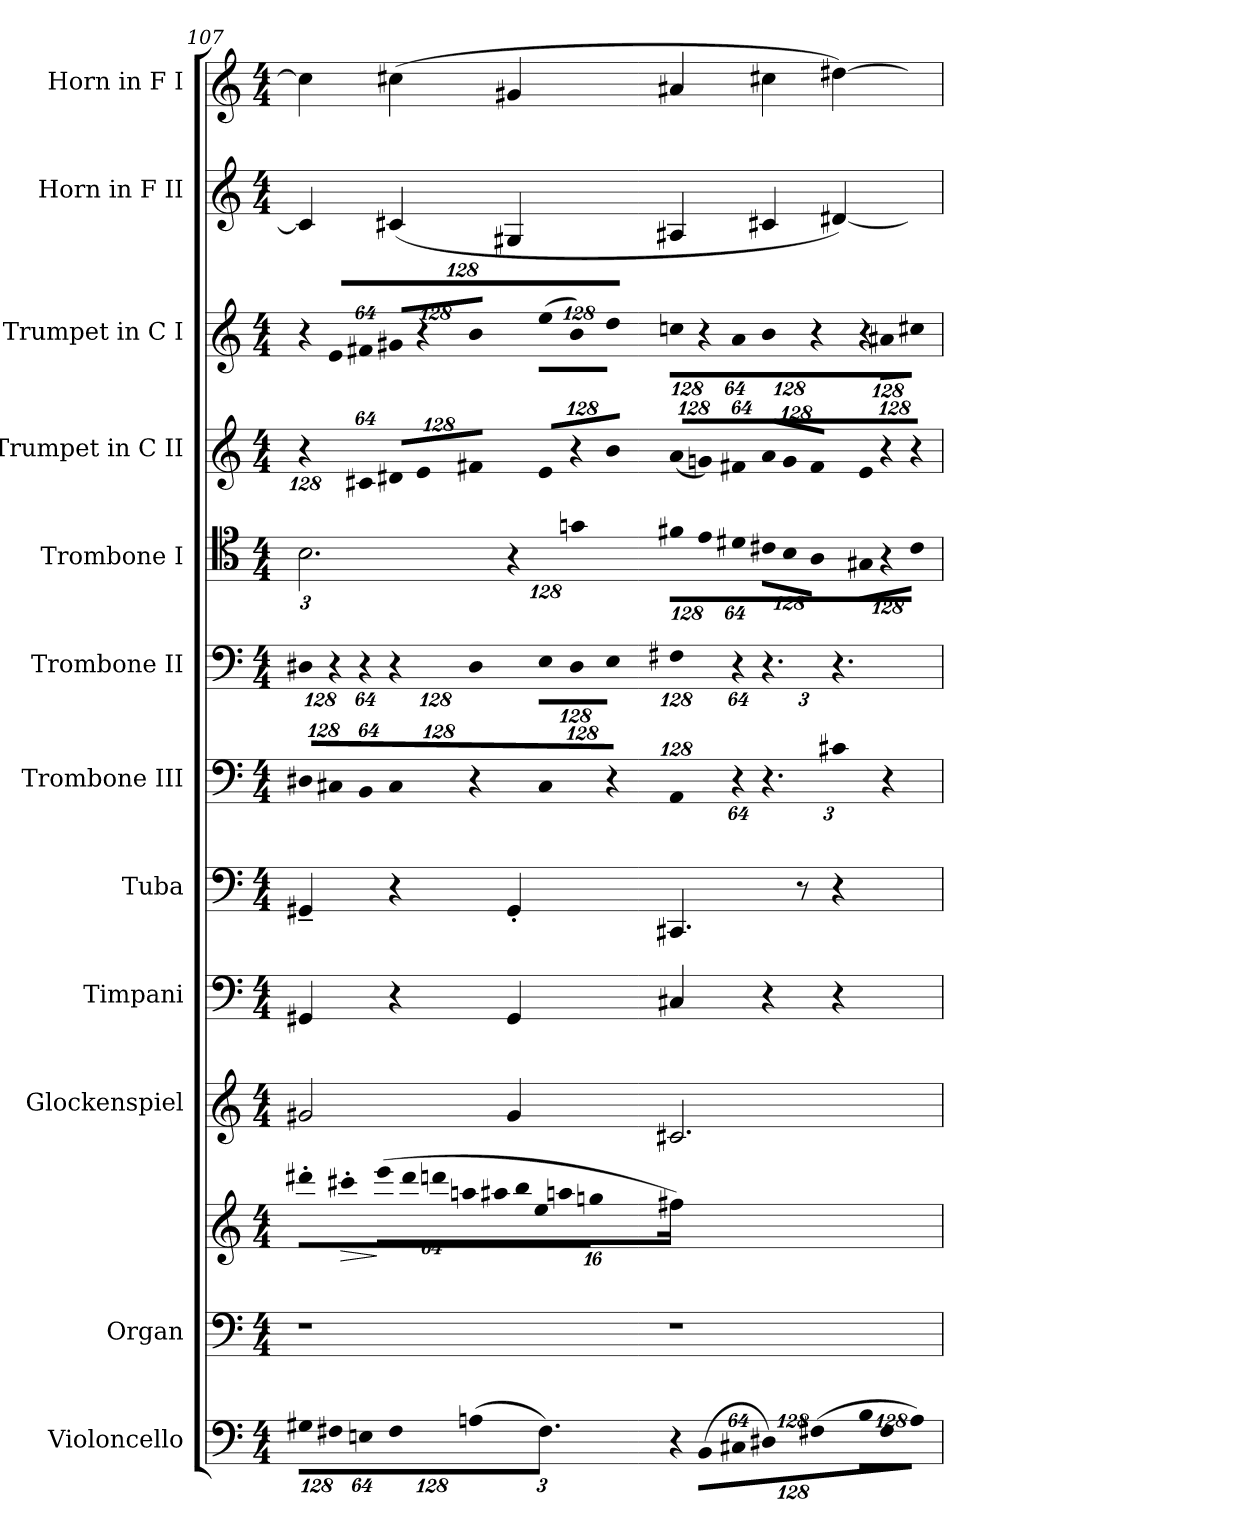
**kern	**kern	**kern	**dynam	**kern	**kern	**kern	**kern	**kern	**kern	**kern	**kern	**kern	**kern
*part12	*part11	*part11	*part11	*part10	*part9	*part8	*part7	*part6	*part5	*part4	*part3	*part2	*part1
*staff13	*staff12	*staff11	*staff11/12	*staff10	*staff9	*staff8	*staff7	*staff6	*staff5	*staff4	*staff3	*staff2	*staff1
*I"Violoncello	*I"Organ	*	*	*I"Glockenspiel	*I"Timpani	*I"Tuba	*I"Trombone III	*I"Trombone II	*I"Trombone I	*I"Trumpet in C II	*I"Trumpet in C I	*I"Horn in F II	*I"Horn in F I
*I'Vc.	*I'Org.	*	*	*I'Glock.	*I'Timp.	*I'Tba.	*I'Tbn.	*I'Tbn.	*I'Tbn.	*I'Tpt.	*I'Tpt.	*I'Hn.	*I'Hn.
*clefF4	*clefF4	*clefG2	*	*clefG2	*clefF4	*clefF4	*clefF4	*clefF4	*clefC4	*clefG2	*clefG2	*clefG2	*clefG2
*	*	*	*	*ITrd-14c-24	*	*	*	*	*	*ITrd1c2	*ITrd1c2	*ITrd4c7	*ITrd4c7
*k[]	*k[]	*k[]	*	*k[]	*k[]	*k[]	*k[]	*k[]	*k[]	*k[b-e-]	*k[b-e-]	*k[b-]	*k[b-]
*M4/4	*M4/4	*M4/4	*	*M4/4	*M4/4	*M4/4	*M4/4	*M4/4	*M4/4	*M4/4	*M4/4	*M4/4	*M4/4
*Xbrackettup	*	*	*	*	*	*	*	*	*	*	*	*	*
=107	=107	=107	=107	=107	=107	=107	=107	=107	=107	=107	=107	=107	=107
!LO:N:vis=8	!LO:N:vis=1	!	!	!	!	!	!	!	!	!	!	!	!
*	*	*Xbrackettup	*	*	*	*	*	*	*	*	*	*	*
!	!	!LO:N:vis=8	!	!	!	!	!	!	!	!	!	!	!
*	*	*	*	*	*	*	*Xbrackettup	*	*	*	*	*	*
!	!	!	!	!	!	!	!LO:N:vis=8	!	!	!	!	!	!
*	*	*	*	*	*	*	*	*Xbrackettup	*	*	*	*	*
!	!	!	!	!	!	!	!	!LO:N:vis=8	!	!	!	!	!
*	*	*	*	*	*	*	*	*	*Xbrackettup	*Xbrackettup	*	*	*
!	!	!	!	!	!	!	!	!	!	!LO:N:vis=4	!	!	!
*	*	*	*	*	*	*	*	*	*	*	*Xbrackettup	*	*
!	!	!	!	!	!	!	!	!	!	!	!LO:N:vis=8	!	!
1024%85G#Xi\L	2.r	512%59ddd#X'i\	.	2ggg#Xi/	4GG#Xi/	4GG#X~i/	1024%85D#Xi/L	1024%85D#Xi\	3.Bi\	512%85r	1024%85r	4F#i/]	4f#i\]
!LO:N:vis=8	!	!	!	!	!	!	!LO:N:vis=8	!LO:N:vis=8	!	!	!LO:N:vis=8	!	!
1024%85F#Xi\	.	.	.	.	.	.	1024%85C#Xi/	1024%85r	.	.	1024%85di/L	.	.
!	!	!LO:N:vis=8	!LO:HP:b	!	!	!	!	!	!	!	!	!	!
.	.	512%59ccc#X'i\J	>	.	.	.	.	.	.	.	.	.	.
!LO:N:vis=8	!	!	!	!	!	!	!LO:N:vis=8	!LO:N:vis=8	!	!LO:N:vis=8	!LO:N:vis=8	!	!
512%43Eni\J	.	.	.	.	.	.	512%43BBi/J	512%43r	.	512%43Bni/	512%43eni/J	.	.
!	!	!LO:N:vis=16	!	!	!	!	!	!	!	!	!	!	!
.	.	(1024%59eeei\LL	]	.	.	.	.	.	.	.	.	.	.
!LO:N:vis=4	!	!	!	!	!	!	!LO:N:vis=4	!LO:N:vis=4	!	!LO:N:vis=8	!LO:N:vis=8	!	!
512%85F#i\	.	.	.	.	4r	4r	512%85C#i/	512%85r	.	1024%85c#Xi/L	1024%85f#Xi/L	(4F#Xi/	(4f#Xi\
!	!	!LO:N:vis=16	!	!	!	!	!	!	!	!	!	!	!
.	.	1024%59ddd#i\	.	.	.	.	.	.	.	.	.	.	.
!	!	!	!	!	!	!	!	!	!	!LO:N:vis=8	!LO:N:vis=8	!	!
.	.	.	.	.	.	.	.	.	.	1024%85di/	1024%85r	.	.
!	!	!LO:N:vis=16	!	!	!	!	!	!	!	!	!	!	!
.	.	1024%59dddni\	.	.	.	.	.	.	.	.	.	.	.
!	!	!LO:N:vis=16	!	!	!	!	!	!	!	!	!	!	!
.	.	1024%59aani\	.	.	.	.	.	.	.	.	.	.	.
!LO:N:vis=8	!	!	!	!	!	!	!LO:N:vis=8	!LO:N:vis=8	!	!LO:N:vis=8	!LO:N:vis=8	!	!
(512%43Ani\	.	.	.	.	.	.	512%43r	512%43D#i\	.	512%43eni/J	512%43ai/J	.	.
!	!	!LO:N:vis=16	!	!	!	!	!	!	!	!	!	!	!
.	.	1024%59aa#Xi\	.	.	.	.	.	.	.	.	.	.	.
!	!	!	!	!	!	!	!LO:N:vis=4	!LO:N:vis=8	!LO:N:vis=4	!LO:N:vis=8	!LO:N:vis=8	!	!
6.F#i\)	.	.	.	4ggg#i/	4GG#i/	4GG#'i/	512%85C#i/	1024%85Ei\L	512%85r	1024%85di/L	(1024%85ddi\L	4C#Xi/	4c#Xi/
!	!	!LO:N:vis=16	!	!	!	!	!	!	!	!	!	!	!
.	.	1024%59bbi\	.	.	.	.	.	.	.	.	.	.	.
!	!	!LO:N:vis=16	!	!	!	!	!	!	!	!	!	!	!
.	.	1024%59eei\	.	.	.	.	.	.	.	.	.	.	.
!	!	!	!	!	!	!	!	!LO:N:vis=8	!	!LO:N:vis=8	!LO:N:vis=8	!	!
.	.	.	.	.	.	.	.	1024%85D#i\	.	1024%85r	1024%85ai\)	.	.
!	!	!LO:N:vis=16	!	!	!	!	!	!	!	!	!	!	!
.	.	1024%59aani\	.	.	.	.	.	.	.	.	.	.	.
!	!	!	!	!	!	!	!LO:N:vis=8	!LO:N:vis=8	!LO:N:vis=8	!LO:N:vis=8	!LO:N:vis=8	!	!
.	.	.	.	.	.	.	512%43r	512%43Ei\J	512%43gni\	512%43ai/J	512%43cci\J	.	.
!	!	!LO:N:vis=16	!	!	!	!	!	!	!	!	!	!	!
.	.	256%15ggni\	.	.	.	.	.	.	.	.	.	.	.
=108-	=108-	=108-	=108-	=108-	=108-	=108-	=108-	=108-	=108-	=108-	=108-	=108-	=108-
!LO:N:vis=8	!LO:N:vis=1	!	!	!	!	!	!LO:N:vis=4	!LO:N:vis=4	!LO:N:vis=8	!LO:N:vis=8	!LO:N:vis=8	!	!
1024%85r	2.r	16ff#Xi\JJ)	.	2.ccc#Xi/	4C#Xi/	4.CC#Xi/	512%85AAi/	512%85F#Xi\	1024%85f#Xi\L	(1024%85gi/L	1024%85b-Xi\L	4D#Xi/	4d#Xi/
.	.	2ryy	.	.	.	.	.	.	.	.	.	.	.
!LO:N:vis=8	!	!	!	!	!	!	!	!	!LO:N:vis=8	!LO:N:vis=8	!LO:N:vis=8	!	!
(1024%85BBi/L	.	.	.	.	.	.	.	.	1024%85ei\	1024%85fni/)	1024%85r	.	.
!LO:N:vis=8	!	!	!	!	!	!	!LO:N:vis=8	!LO:N:vis=8	!LO:N:vis=8	!LO:N:vis=8	!LO:N:vis=8	!	!
512%43C#Xi/J	.	.	.	.	.	.	512%43r	512%43r	512%43d#Xi\J	512%43eni/J	512%43gi\J	.	.
!LO:N:vis=4	!	!	!	!	!	!	!	!	!LO:N:vis=8	!LO:N:vis=8	!LO:N:vis=4	!	!
512%85D#Xi\)	.	.	.	.	4r	.	6.r	6.r	1024%85c#Xi\L	1024%85gi/L	512%85ai\	4F#Xi/	4f#Xi\
!	!	!	!	!	!	!	!	!	!LO:N:vis=8	!LO:N:vis=8	!	!	!
.	.	.	.	.	.	.	.	.	1024%85Bi\	1024%85fi/	.	.	.
.	.	.	.	.	.	8r	.	.	.	.	.	.	.
!LO:N:vis=8	!	!	!	!	!	!	!	!	!LO:N:vis=8	!LO:N:vis=8	!LO:N:vis=8	!	!
(512%43F#Xi\	.	.	.	.	.	.	.	.	512%43Ai\J	512%43ei/J	512%43r	.	.
!LO:N:vis=8	!	!	!	!	!	!	!LO:N:vis=4	!	!LO:N:vis=8	!LO:N:vis=8	!LO:N:vis=8	!	!
1024%85Bi\L	.	.	.	.	4r	4r	512%85c#Xi\	6.r	1024%85G#Xi\L	1024%85di/	1024%85r	[<4G#Xi/)	[>4g#Xi\)
.	.	8.ryy	.	.	.	.	.	.	.	.	.	.	.
!LO:N:vis=8	!	!	!	!	!	!	!	!	!LO:N:vis=8	!LO:N:vis=8	!LO:N:vis=8	!	!
1024%85F#i\	.	.	.	.	.	.	.	.	1024%85r	1024%85r	1024%85g#Xi\L	.	.
!LO:N:vis=8	!	!	!	!	!	!	!LO:N:vis=8	!	!LO:N:vis=8	!LO:N:vis=8	!LO:N:vis=8	!	!
512%43Ai\J)	.	.	.	.	.	.	512%43r	.	512%43c#i\J	512%43r	512%43bni\J	.	.
=	=	=	=	=	=	=	=	=	=	=	=	=	=
*-	*-	*-	*-	*-	*-	*-	*-	*-	*-	*-	*-	*-	*-
